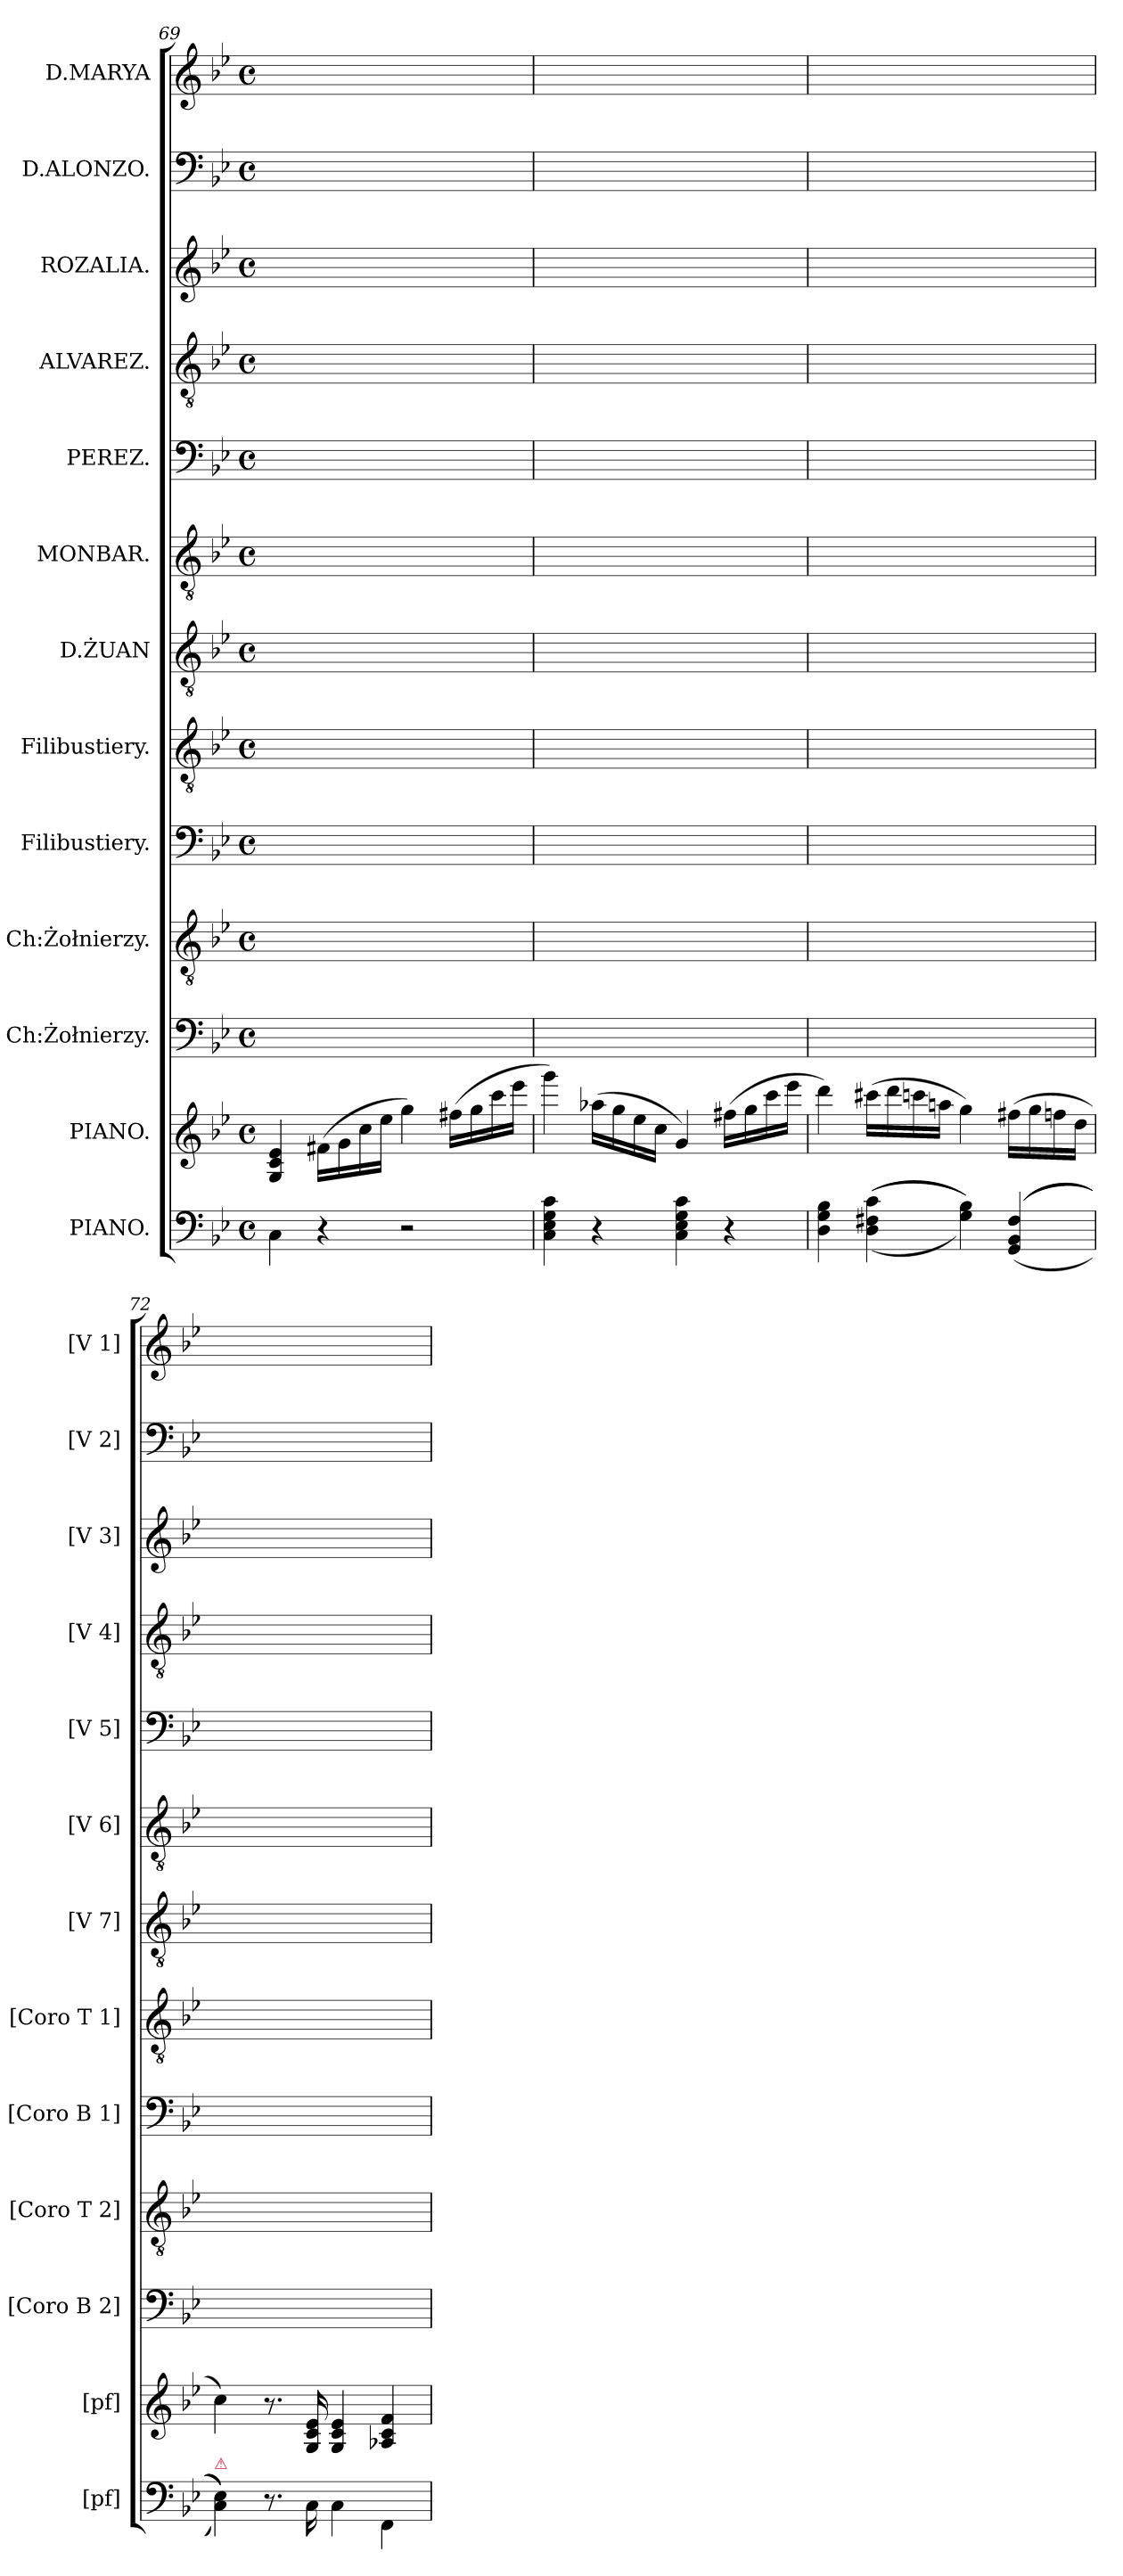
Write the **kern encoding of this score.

**kern	**kern	**kern	**kern	**kern	**kern	**kern	**kern	**kern	**kern	**kern	**kern	**kern
*part13	*part12	*part11	*part10	*part9	*part8	*part7	*part6	*part5	*part4	*part3	*part2	*part1
*staff13	*staff12	*staff11	*staff10	*staff9	*staff8	*staff7	*staff6	*staff5	*staff4	*staff3	*staff2	*staff1
*I"PIANO.	*I"PIANO.	*I"Ch:Żołnierzy.	*I"Ch:Żołnierzy.	*I"Filibustiery.	*I"Filibustiery.	*I"D.ŻUAN	*I"MONBAR.	*I"PEREZ.	*I"ALVAREZ.	*I"ROZALIA.	*I"D.ALONZO.	*I"D.MARYA
*I'[pf]	*I'[pf]	*I'[Coro B 2]	*I'[Coro T 2]	*I'[Coro B 1]	*I'[Coro T 1]	*I'[V 7]	*I'[V 6]	*I'[V 5]	*I'[V 4]	*I'[V 3]	*I'[V 2]	*I'[V 1]
*clefF4	*clefG2	*clefF4	*clefGv2	*clefF4	*clefGv2	*clefGv2	*clefGv2	*clefF4	*clefGv2	*clefG2	*clefF4	*clefG2
*k[b-e-]	*k[b-e-]	*k[b-e-]	*k[b-e-]	*k[b-e-]	*k[b-e-]	*k[b-e-]	*k[b-e-]	*k[b-e-]	*k[b-e-]	*k[b-e-]	*k[b-e-]	*k[b-e-]
*M4/4	*M4/4	*M4/4	*M4/4	*M4/4	*M4/4	*M4/4	*M4/4	*M4/4	*M4/4	*M4/4	*M4/4	*M4/4
*met(c)	*met(c)	*met(c)	*met(c)	*met(c)	*met(c)	*met(c)	*met(c)	*met(c)	*met(c)	*met(c)	*met(c)	*met(c)
=69	=69	=69	=69	=69	=69	=69	=69	=69	=69	=69	=69	=69
4C\	4G/ 4c/ 4e-/	1ryy	1ryy	1ryy	1ryy	1ryy	1ryy	1ryy	1ryy	1ryy	1ryy	1ryy
4r	(16f#X\LL	.	.	.	.	.	.	.	.	.	.	.
.	16g\	.	.	.	.	.	.	.	.	.	.	.
.	16cc\	.	.	.	.	.	.	.	.	.	.	.
.	16ee-\JJ	.	.	.	.	.	.	.	.	.	.	.
2r	4gg\)	.	.	.	.	.	.	.	.	.	.	.
.	(16ff#X\LL	.	.	.	.	.	.	.	.	.	.	.
.	16gg\	.	.	.	.	.	.	.	.	.	.	.
.	16ccc\	.	.	.	.	.	.	.	.	.	.	.
.	16eee-\JJ	.	.	.	.	.	.	.	.	.	.	.
=70	=70	=70	=70	=70	=70	=70	=70	=70	=70	=70	=70	=70
4C\ 4E-\ 4G\ 4c\	4ggg\)	1ryy	1ryy	1ryy	1ryy	1ryy	1ryy	1ryy	1ryy	1ryy	1ryy	1ryy
4r	(16aa-X\LL	.	.	.	.	.	.	.	.	.	.	.
.	16gg\	.	.	.	.	.	.	.	.	.	.	.
.	16ee-\	.	.	.	.	.	.	.	.	.	.	.
.	16cc\JJ	.	.	.	.	.	.	.	.	.	.	.
4C\ 4E-\ 4G\ 4c\	4g/)	.	.	.	.	.	.	.	.	.	.	.
4r	(16ff#X\LL	.	.	.	.	.	.	.	.	.	.	.
.	16gg\	.	.	.	.	.	.	.	.	.	.	.
.	16ccc\	.	.	.	.	.	.	.	.	.	.	.
.	16eee-\JJ	.	.	.	.	.	.	.	.	.	.	.
=71	=71	=71	=71	=71	=71	=71	=71	=71	=71	=71	=71	=71
4D\ 4G\ 4B-\	4ddd\)	1ryy	1ryy	1ryy	1ryy	1ryy	1ryy	1ryy	1ryy	1ryy	1ryy	1ryy
(>(>(<4D\ 4F#X\ 4c\	(16ccc#X\LL	.	.	.	.	.	.	.	.	.	.	.
.	16ddd\	.	.	.	.	.	.	.	.	.	.	.
.	16cccn\	.	.	.	.	.	.	.	.	.	.	.
.	16aan\JJ	.	.	.	.	.	.	.	.	.	.	.
4G\ 4B-\)))	4gg\)	.	.	.	.	.	.	.	.	.	.	.
(>(>(<4GG/ 4BB-/ 4F#/	(16ff#X\LL	.	.	.	.	.	.	.	.	.	.	.
.	16gg\	.	.	.	.	.	.	.	.	.	.	.
.	16ffn\	.	.	.	.	.	.	.	.	.	.	.
.	16dd\JJ	.	.	.	.	.	.	.	.	.	.	.
=72	=72	=72	=72	=72	=72	=72	=72	=72	=72	=72	=72	=72
!LO:TX:a:color=crimson:t=⚠	!	!	!	!	!	!	!	!	!	!	!	!
4C\ 4E-\)))	4cc\)	1ryy	1ryy	1ryy	1ryy	1ryy	1ryy	1ryy	1ryy	1ryy	1ryy	1ryy
8.r	8.r	.	.	.	.	.	.	.	.	.	.	.
16C\	16G/ 16c/ 16e-/	.	.	.	.	.	.	.	.	.	.	.
4C\	4G/ 4c/ 4e-/	.	.	.	.	.	.	.	.	.	.	.
4FF\	4A-X/ 4c/ 4f/	.	.	.	.	.	.	.	.	.	.	.
=	=	=	=	=	=	=	=	=	=	=	=	=
*-	*-	*-	*-	*-	*-	*-	*-	*-	*-	*-	*-	*-
